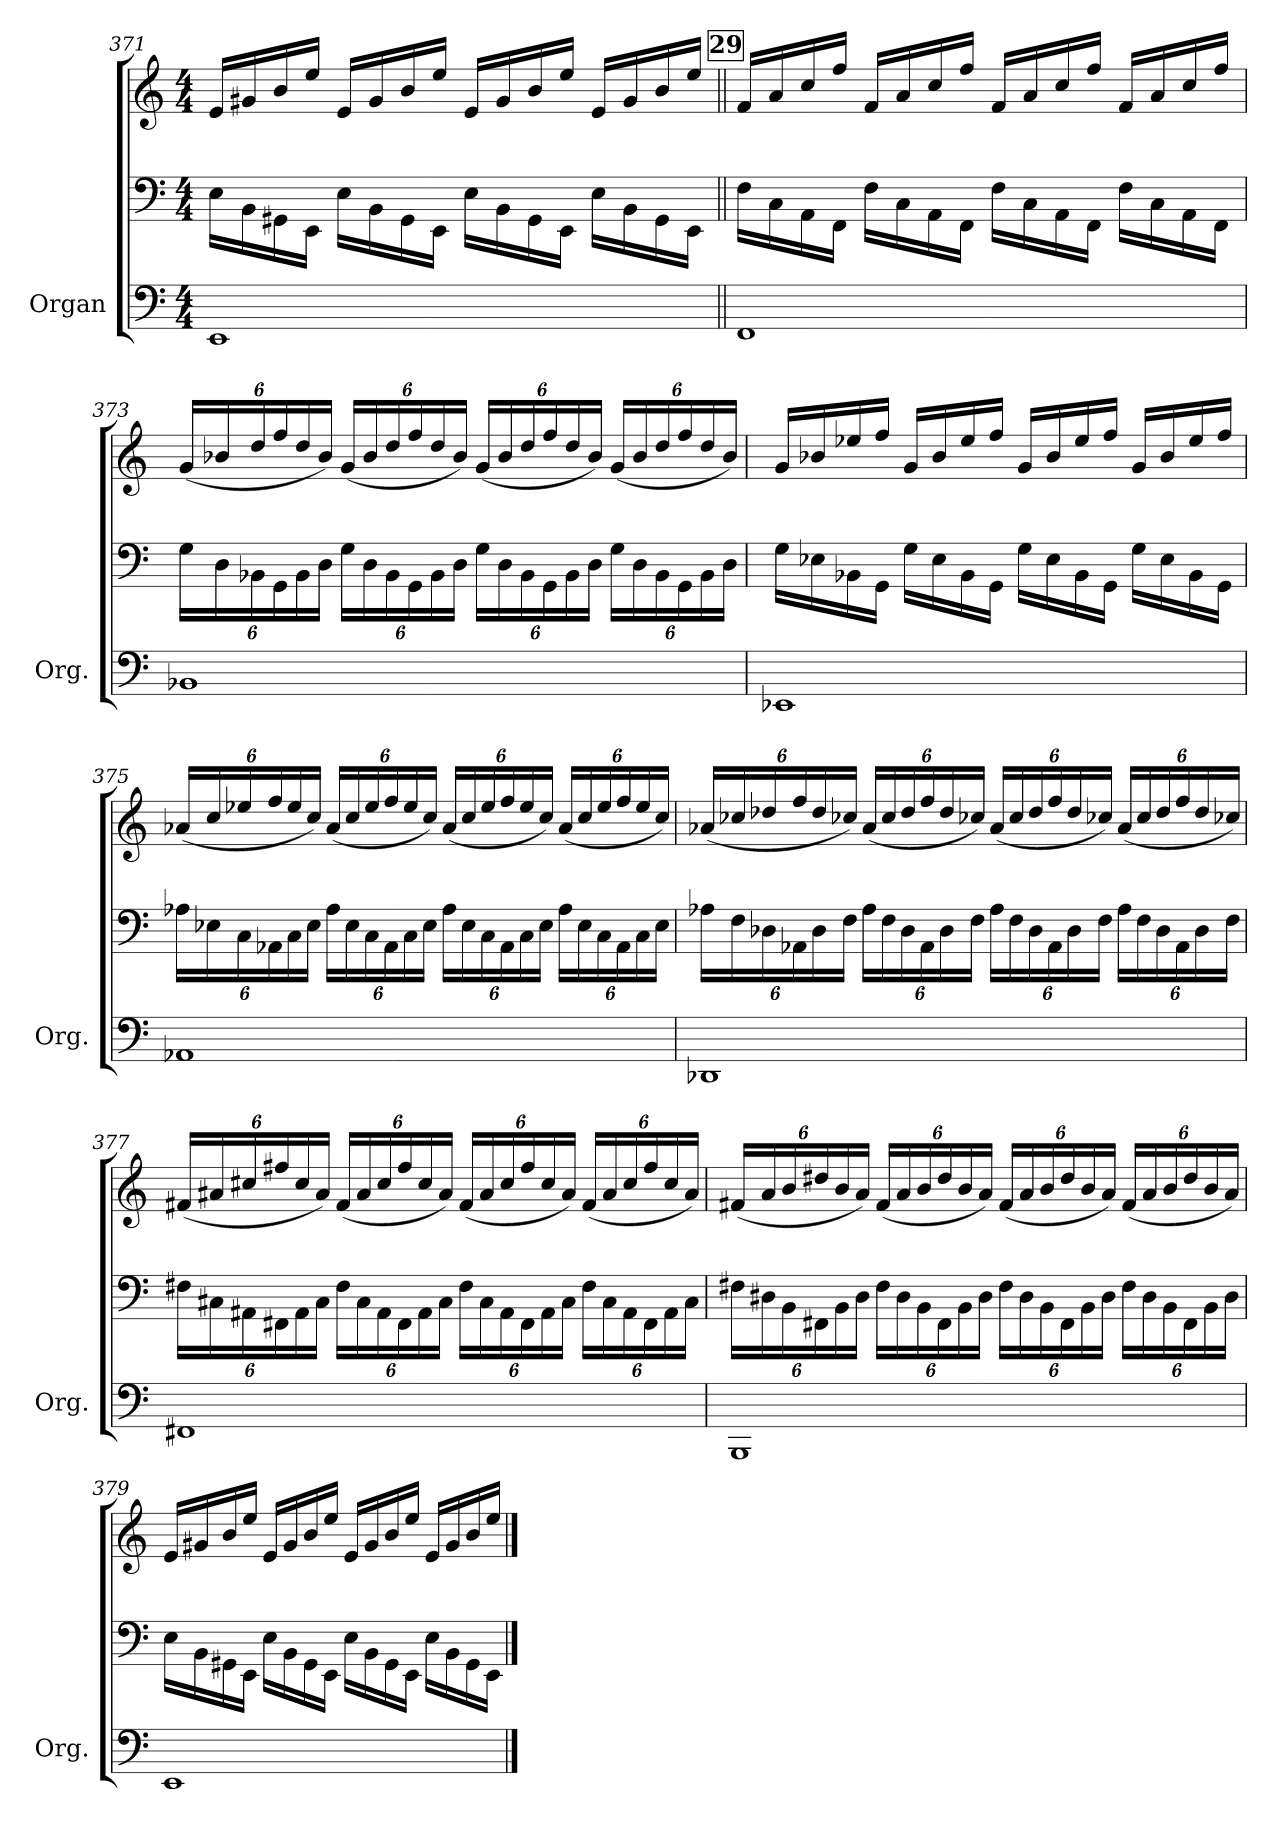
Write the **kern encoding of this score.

**kern	**kern	**kern
*part1	*part1	*part1
*staff3	*staff2	*staff1
*I"Organ	*	*
*I'Org.	*	*
*clefF4	*clefF4	*clefG2
*k[]	*k[]	*k[]
*M4/4	*M4/4	*M4/4
=371	=371	=371
1EE	16E\LL	16e/LL
.	16BB\	16g#X/
.	16GG#X\	16b/
.	16EE\JJ	16ee/JJ
.	16E\LL	16e/LL
.	16BB\	16g#/
.	16GG#\	16b/
.	16EE\JJ	16ee/JJ
.	16E\LL	16e/LL
.	16BB\	16g#/
.	16GG#\	16b/
.	16EE\JJ	16ee/JJ
.	16E\LL	16e/LL
.	16BB\	16g#/
.	16GG#\	16b/
.	16EE\JJ	16ee/JJ
!!LO:REH:place=s1:a:B:fs=14:t=29
=372||	=372||	=372||
1FF	16F\LL	16f/LL
.	16C\	16a/
.	16AA\	16cc/
.	16FF\JJ	16ff/JJ
.	16F\LL	16f/LL
.	16C\	16a/
.	16AA\	16cc/
.	16FF\JJ	16ff/JJ
.	16F\LL	16f/LL
.	16C\	16a/
.	16AA\	16cc/
.	16FF\JJ	16ff/JJ
.	16F\LL	16f/LL
.	16C\	16a/
.	16AA\	16cc/
.	16FF\JJ	16ff/JJ
!!LO:PB:g=z
=373	=373	=373
*	*Xbrackettup	*Xbrackettup
1BB-X	24G\LL	(<24g/LL
.	24D\	24b-X/
.	24BB-X\	24dd/
.	24GG\	24ff/
.	24BB-\	24dd/
.	24D\JJ	24b-/JJ)
.	24G\LL	(<24g/LL
.	24D\	24b-/
.	24BB-\	24dd/
.	24GG\	24ff/
.	24BB-\	24dd/
.	24D\JJ	24b-/JJ)
.	24G\LL	(<24g/LL
.	24D\	24b-/
.	24BB-\	24dd/
.	24GG\	24ff/
.	24BB-\	24dd/
.	24D\JJ	24b-/JJ)
.	24G\LL	(<24g/LL
.	24D\	24b-/
.	24BB-\	24dd/
.	24GG\	24ff/
.	24BB-\	24dd/
.	24D\JJ	24b-/JJ)
=374	=374	=374
1EE-X	16G\LL	16g/LL
.	16E-X\	16b-X/
.	16BB-X\	16ee-X/
.	16GG\JJ	16ff/JJ
.	16G\LL	16g/LL
.	16E-\	16b-/
.	16BB-\	16ee-/
.	16GG\JJ	16ff/JJ
.	16G\LL	16g/LL
.	16E-\	16b-/
.	16BB-\	16ee-/
.	16GG\JJ	16ff/JJ
.	16G\LL	16g/LL
.	16E-\	16b-/
.	16BB-\	16ee-/
.	16GG\JJ	16ff/JJ
=375	=375	=375
1AA-X	24A-X\LL	(<24a-X/LL
.	24E-X\	24cc/
.	24C\	24ee-X/
.	24AA-X\	24ff/
.	24C\	24ee-/
.	24E-\JJ	24cc/JJ)
.	24A-\LL	(<24a-/LL
.	24E-\	24cc/
.	24C\	24ee-/
.	24AA-\	24ff/
.	24C\	24ee-/
.	24E-\JJ	24cc/JJ)
.	24A-\LL	(<24a-/LL
.	24E-\	24cc/
.	24C\	24ee-/
.	24AA-\	24ff/
.	24C\	24ee-/
.	24E-\JJ	24cc/JJ)
.	24A-\LL	(<24a-/LL
.	24E-\	24cc/
.	24C\	24ee-/
.	24AA-\	24ff/
.	24C\	24ee-/
.	24E-\JJ	24cc/JJ)
!!LO:LB:g=z
=376	=376	=376
1DD-X	24A-X\LL	(<24a-X/LL
.	24F\	24cc-X/
.	24D-X\	24dd-X/
.	24AA-X\	24ff/
.	24D-\	24dd-/
.	24F\JJ	24cc-X/JJ)
.	24A-\LL	(<24a-/LL
.	24F\	24cc-/
.	24D-\	24dd-/
.	24AA-\	24ff/
.	24D-\	24dd-/
.	24F\JJ	24cc-X/JJ)
.	24A-\LL	(<24a-/LL
.	24F\	24cc-/
.	24D-\	24dd-/
.	24AA-\	24ff/
.	24D-\	24dd-/
.	24F\JJ	24cc-X/JJ)
.	24A-\LL	(<24a-/LL
.	24F\	24cc-/
.	24D-\	24dd-/
.	24AA-\	24ff/
.	24D-\	24dd-/
.	24F\JJ	24cc-X/JJ)
=377	=377	=377
1FF#X	24F#X\LL	(<24f#X/LL
.	24C#X\	24a#X/
.	24AA#X\	24cc#X/
.	24FF#X\	24ff#X/
.	24AA#\	24cc#/
.	24C#\JJ	24a#/JJ)
.	24F#\LL	(<24f#/LL
.	24C#\	24a#/
.	24AA#\	24cc#/
.	24FF#\	24ff#/
.	24AA#\	24cc#/
.	24C#\JJ	24a#/JJ)
.	24F#\LL	(<24f#/LL
.	24C#\	24a#/
.	24AA#\	24cc#/
.	24FF#\	24ff#/
.	24AA#\	24cc#/
.	24C#\JJ	24a#/JJ)
.	24F#\LL	(<24f#/LL
.	24C#\	24a#/
.	24AA#\	24cc#/
.	24FF#\	24ff#/
.	24AA#\	24cc#/
.	24C#\JJ	24a#/JJ)
=378	=378	=378
1BBB	24F#X\LL	(<24f#X/LL
.	24D#X\	24a/
.	24BB\	24b/
.	24FF#X\	24dd#X/
.	24BB\	24b/
.	24D#\JJ	24a/JJ)
.	24F#\LL	(<24f#/LL
.	24D#\	24a/
.	24BB\	24b/
.	24FF#\	24dd#/
.	24BB\	24b/
.	24D#\JJ	24a/JJ)
.	24F#\LL	(<24f#/LL
.	24D#\	24a/
.	24BB\	24b/
.	24FF#\	24dd#/
.	24BB\	24b/
.	24D#\JJ	24a/JJ)
.	24F#\LL	(<24f#/LL
.	24D#\	24a/
.	24BB\	24b/
.	24FF#\	24dd#/
.	24BB\	24b/
.	24D#\JJ	24a/JJ)
!!LO:LB:g=z
=379	=379	=379
1EE	16E\LL	16e/LL
.	16BB\	16g#X/
.	16GG#X\	16b/
.	16EE\JJ	16ee/JJ
.	16E\LL	16e/LL
.	16BB\	16g#/
.	16GG#\	16b/
.	16EE\JJ	16ee/JJ
.	16E\LL	16e/LL
.	16BB\	16g#/
.	16GG#\	16b/
.	16EE\JJ	16ee/JJ
.	16E\LL	16e/LL
.	16BB\	16g#/
.	16GG#\	16b/
.	16EE\JJ	16ee/JJ
==	==	==
*-	*-	*-
